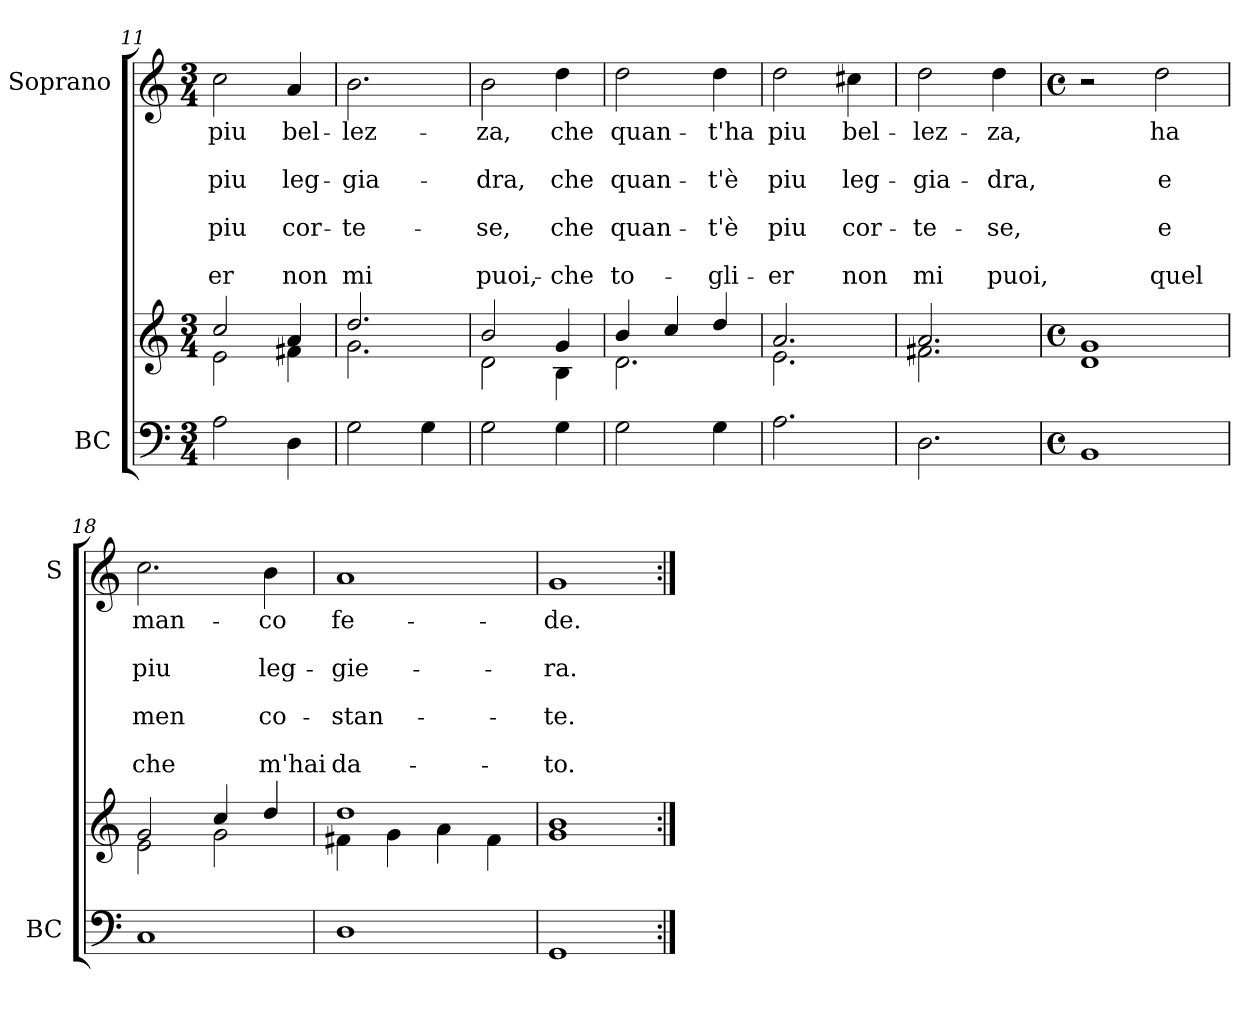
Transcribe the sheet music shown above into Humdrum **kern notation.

**kern	**kern	**kern	**text	**text	**text	**text	**text	**text	**text
*part2	*part2	*part1	*part1	*part1	*part1	*part1	*part1	*part1	*part1
*staff3	*staff2	*staff1	*staff1	*staff1	*staff1	*staff1	*staff1	*staff1	*staff1
*I"BC	*	*I"Soprano	*	*	*	*	*	*	*
*I'BC	*	*I'S	*	*	*	*	*	*	*
*clefF4	*clefG2	*clefG2	*	*	*	*	*	*	*
*k[]	*k[]	*k[]	*	*	*	*	*	*	*
*C:	*C:	*C:	*	*	*	*	*	*	*
*M3/4	*M3/4	*M3/4	*	*	*	*	*	*	*
=11	=11	=11	=11	=11	=11	=11	=11	=11	=11
*	*^	*	*	*	*	*	*	*	*
!	!	!	!	!LO:LY:b	!	!LO:LY:b	!	!LO:LY:b	!	!LO:LY:b
2A\	2cc/	2e\	2cc\	piu	.	piu	.	piu	.	-er
!	!	!	!	!LO:LY:b	!	!LO:LY:b	!	!LO:LY:b	!	!LO:LY:b
4D\	4a/	4f#X\	4a/	bel-	.	leg-	.	cor-	.	non
=12	=12	=12	=12	=12	=12	=12	=12	=12	=12	=12
!	!	!	!	!LO:LY:b	!	!LO:LY:b	!	!LO:LY:b	!	!LO:LY:b
2G\	2.dd/	2.g\	2.b\	-lez-	.	-gia-	.	-te-	.	mi
4G\	.	.	.	.	.	.	.	.	.	.
=13	=13	=13	=13	=13	=13	=13	=13	=13	=13	=13
!	!	!	!	!LO:LY:b	!	!LO:LY:b	!	!LO:LY:b	!	!LO:LY:b
2G\	2b/	2d\	2b\	-za,	.	-dra,	.	-se,	.	puoi,-
!	!	!	!	!LO:LY:b	!	!LO:LY:b	!	!LO:LY:b	!	!LO:LY:b
4G\	4g/	4B\	4dd\	che	.	che	.	che	.	-che
=14	=14	=14	=14	=14	=14	=14	=14	=14	=14	=14
!	!	!	!	!LO:LY:b	!	!LO:LY:b	!	!LO:LY:b	!	!LO:LY:b
2G\	4b/	2.d\	2dd\	quan-	.	quan-	.	quan-	.	to-
.	4cc/	.	.	.	.	.	.	.	.	.
!	!	!	!	!LO:LY:b	!	!LO:LY:b	!	!LO:LY:b	!	!LO:LY:b
4G\	4dd/	.	4dd\	-t'ha	.	-t'è	.	-t'è	.	-gli-
=15	=15	=15	=15	=15	=15	=15	=15	=15	=15	=15
!	!	!	!	!LO:LY:b	!	!LO:LY:b	!	!LO:LY:b	!	!LO:LY:b
2.A\	2.a/	2.e\	2dd\	piu	.	piu	.	piu	.	-er
!	!	!	!	!LO:LY:b	!	!LO:LY:b	!	!LO:LY:b	!	!LO:LY:b
.	.	.	4cc#X\	bel-	.	leg-	.	cor-	.	non
!!LO:LB:g=z
=16	=16	=16	=16	=16	=16	=16	=16	=16	=16	=16
!	!	!	!	!LO:LY:b	!	!LO:LY:b	!	!LO:LY:b	!	!LO:LY:b
2.D\	2.a/	2.f#X\	2dd\	-lez-	.	-gia-	.	-te-	.	mi
!	!	!	!	!LO:LY:b	!	!LO:LY:b	!	!LO:LY:b	!	!LO:LY:b
.	.	.	4dd\	-za,	.	-dra,	.	-se,	.	puoi,
=17	=17	=17	=17	=17	=17	=17	=17	=17	=17	=17
*M4/4	*M4/4	*	*M4/4	*	*	*	*	*	*	*
*met(c)	*met(c)	*	*met(c)	*	*	*	*	*	*	*
1BB	1g	1d	2r	.	.	.	.	.	.	.
!	!	!	!	!LO:LY:b	!	!LO:LY:b	!	!LO:LY:b	!	!LO:LY:b
.	.	.	2dd\	ha	.	e	.	e	.	quel
=18	=18	=18	=18	=18	=18	=18	=18	=18	=18	=18
!	!	!	!	!LO:LY:b	!	!LO:LY:b	!	!LO:LY:b	!	!LO:LY:b
1C	2g/	2e\	2.cc\	man-	.	piu	.	men	.	che
.	4cc/	2g\	.	.	.	.	.	.	.	.
!	!	!	!	!LO:LY:b	!	!LO:LY:b	!	!LO:LY:b	!	!LO:LY:b
.	4dd/	.	4b\	-co	.	leg-	.	co-	.	m'hai
=19	=19	=19	=19	=19	=19	=19	=19	=19	=19	=19
!	!	!	!	!LO:LY:b	!	!LO:LY:b	!	!LO:LY:b	!	!LO:LY:b
1D	1dd	4f#X\	1a	fe-	.	-gie-	.	-stan-	.	da-
.	.	4g\	.	.	.	.	.	.	.	.
.	.	4a\	.	.	.	.	.	.	.	.
.	.	4f#\	.	.	.	.	.	.	.	.
=20	=20	=20	=20	=20	=20	=20	=20	=20	=20	=20
!	!	!	!	!LO:LY:b	!	!LO:LY:b	!	!LO:LY:b	!	!LO:LY:b
1GG	1b	1g	1g	-de.	.	-ra.	.	-te.	.	-to.
*	*v	*v	*	*	*	*	*	*	*	*
=:|!	=:|!	=:|!	=:|!	=:|!	=:|!	=:|!	=:|!	=:|!	=:|!
*-	*-	*-	*-	*-	*-	*-	*-	*-	*-
